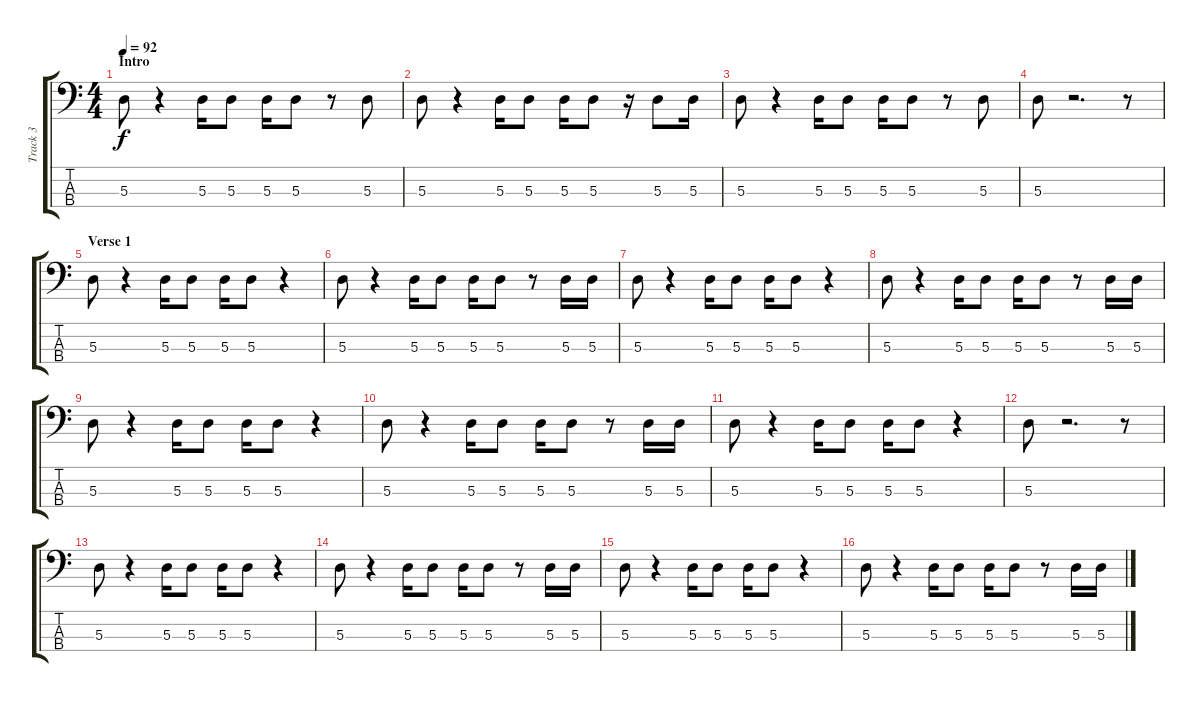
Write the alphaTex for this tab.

\track ("Track 3" "Track 3") {instrument electricbasspick}
\staff {score tabs}
\tuning (G2 D2 A1 E1) {hide}
\ts (4 4)
\section ("" "Intro")
\tempo 92
\clef f4
\ks c
5.3.8{dy f instrument electricbasspick} r.4 5.3.16 5.3.8 5.3.16 5.3.8 r.8 5.3.8 |
5.3.8 r.4 5.3.16 5.3.8 5.3.16 5.3.8 r.16 5.3.8 5.3.16 |
5.3.8 r.4 5.3.16 5.3.8 5.3.16 5.3.8 r.8 5.3.8 |
5.3.8 r.2{d} r.8 |
\section ("" "Verse 1")
5.3.8 r.4 5.3.16 5.3.8 5.3.16 5.3.8 r.4 |
5.3.8 r.4 5.3.16 5.3.8 5.3.16 5.3.8 r.8 5.3.16 5.3.16 |
5.3.8 r.4 5.3.16 5.3.8 5.3.16 5.3.8 r.4 |
5.3.8 r.4 5.3.16 5.3.8 5.3.16 5.3.8 r.8 5.3.16 5.3.16 |
5.3.8 r.4 5.3.16 5.3.8 5.3.16 5.3.8 r.4 |
5.3.8 r.4 5.3.16 5.3.8 5.3.16 5.3.8 r.8 5.3.16 5.3.16 |
5.3.8 r.4 5.3.16 5.3.8 5.3.16 5.3.8 r.4 |
5.3.8 r.2{d} r.8 |
5.3.8 r.4 5.3.16 5.3.8 5.3.16 5.3.8 r.4 |
5.3.8 r.4 5.3.16 5.3.8 5.3.16 5.3.8 r.8 5.3.16 5.3.16 |
5.3.8 r.4 5.3.16 5.3.8 5.3.16 5.3.8 r.4 |
5.3.8 r.4 5.3.16 5.3.8 5.3.16 5.3.8 r.8 5.3.16 5.3.16
